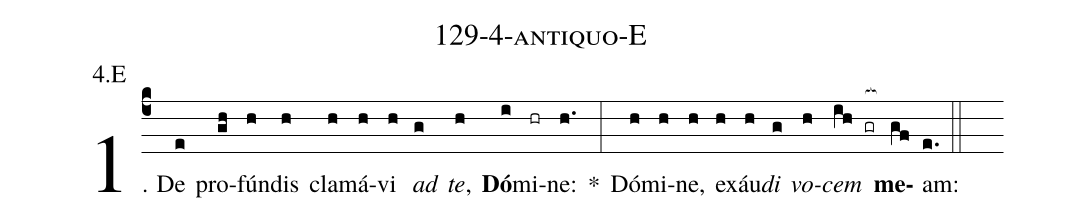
name: 129-4-antiquo-E;
annotation: 4.E;
%%
(c4)1. De(e) pro(gh)fún(h)dis(h) cla(h)má(h)vi(h) <i>ad</i>(g) <i>te</i>,(h) <b>Dó</b>(i)mi(hr)ne:(h.) *(:) Dó(h)mi(h)ne,(h) ex(h)áu(h)<i>di</i>(g) <i>vo</i>(h)<i>cem</i>(ih gr[ocb:1{]) <b>me</b>(gf[ocb:0}])am:(e.) (::)
